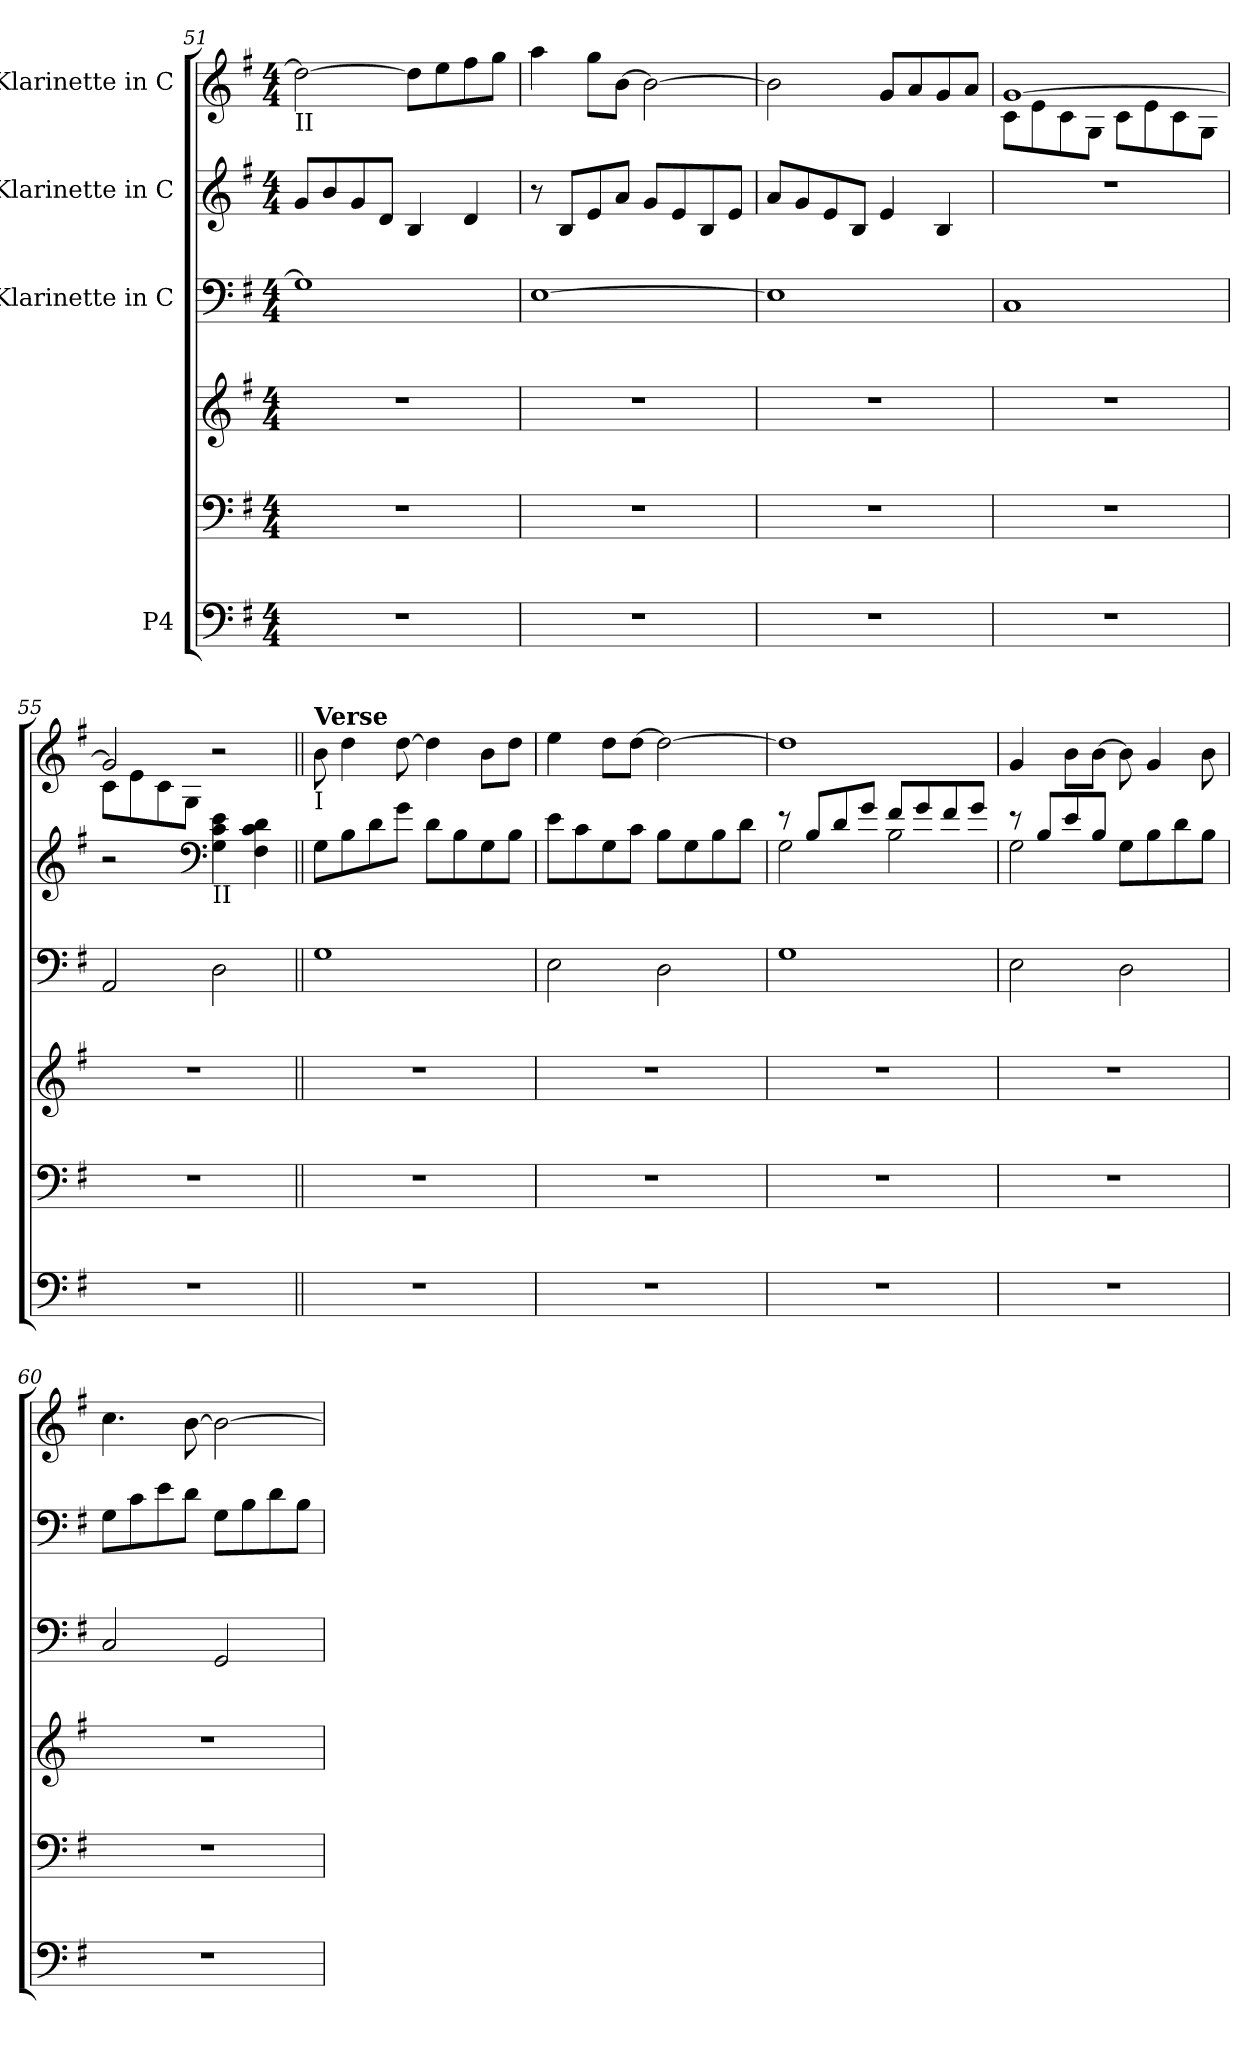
**kern	**kern	**kern	**kern	**kern	**kern
*part4	*part4	*part4	*part3	*part2	*part1
*staff6	*staff5	*staff4	*staff3	*staff2	*staff1
*I"P4	*	*	*I"Klarinette in C	*I"Klarinette in C	*I"Klarinette in C
!!LO:LB:g=z
*clefF4	*clefF4	*clefG2	*clefF4	*clefG2	*clefG2
*k[f#]	*k[f#]	*k[f#]	*k[f#]	*k[f#]	*k[f#]
*G:	*G:	*G:	*G:	*G:	*G:
*M4/4	*M4/4	*M4/4	*M4/4	*M4/4	*M4/4
=51	=51	=51	=51	=51	=51
!	!	!	!	!	!LO:TX:b:t=II
1r	1r	1r	1Gi]	8gi/L	2ddi\_
.	.	.	.	8bi/	.
.	.	.	.	8gi/	.
.	.	.	.	8di/J	.
.	.	.	.	4Bi/	8ddi\L]
.	.	.	.	.	8eei\
.	.	.	.	4di/	8ff#i\
.	.	.	.	.	8ggi\J
=52	=52	=52	=52	=52	=52
1r	1r	1r	[1Ei	8r	4aai\
.	.	.	.	8Bi/L	.
.	.	.	.	8ei/	8ggi\L
.	.	.	.	8ai/J	[8bi\J
.	.	.	.	8gi/L	2bi\_
.	.	.	.	8ei/	.
.	.	.	.	8Bi/	.
.	.	.	.	8ei/J	.
=53	=53	=53	=53	=53	=53
1r	1r	1r	1Ei]	8ai/L	2bi\]
.	.	.	.	8gi/	.
.	.	.	.	8ei/	.
.	.	.	.	8Bi/J	.
.	.	.	.	4ei/	8gi/L
.	.	.	.	.	8ai/
.	.	.	.	4Bi/	8gi/
.	.	.	.	.	8ai/J
=54	=54	=54	=54	=54	=54
*	*	*	*	*	*^
1r	1r	1r	1Ci	1r	[1gi	8ci\L
.	.	.	.	.	.	8ei\
.	.	.	.	.	.	8ci\
.	.	.	.	.	.	8Gi\J
.	.	.	.	.	.	8ci\L
.	.	.	.	.	.	8ei\
.	.	.	.	.	.	8ci\
.	.	.	.	.	.	8Gi\J
=55	=55	=55	=55	=55	=55	=55
1r	1r	1r	2AAi/	2r	2gi/]	8ci\L
.	.	.	.	.	.	8ei\
.	.	.	.	.	.	8ci\
.	.	.	.	.	.	8Gi\J
*	*	*	*	*clefF4	*	*
!	!	!	!	!LO:TX:b:t=II	!	!
.	.	.	2Di\	4Gi\ 4ci 4ei	2r	2ryy
.	.	.	.	4F#i\ 4ci 4di	.	.
*	*	*	*	*	*v	*v
!!LO:LB:g=z
=56||	=56||	=56||	=56||	=56||	=56||
!	!	!	!	!	!LO:TX:a:B:t=Verse
!	!	!	!	!	!LO:TX:b:t=I
1r	1r	1r	1Gi	8Gi\L	8bi\
.	.	.	.	8Bi\	4ddi\
.	.	.	.	8di\	.
.	.	.	.	8gi\J	[8ddi\
.	.	.	.	8di\L	4ddi\]
.	.	.	.	8Bi\	.
.	.	.	.	8Gi\	8bi\L
.	.	.	.	8Bi\J	8ddi\J
=57	=57	=57	=57	=57	=57
1r	1r	1r	2Ei\	8ei\L	4eei\
.	.	.	.	8ci\	.
.	.	.	.	8Gi\	8ddi\L
.	.	.	.	8ci\J	[8ddi\J
.	.	.	2Di\	8Bi\L	2ddi\_
.	.	.	.	8Gi\	.
.	.	.	.	8Bi\	.
.	.	.	.	8di\J	.
=58	=58	=58	=58	=58	=58
*	*	*	*	*^	*
1r	1r	1r	1Gi	8r	2Gi\	1ddi]
.	.	.	.	8Bi/L	.	.
.	.	.	.	8di/	.	.
.	.	.	.	8gi/J	.	.
.	.	.	.	8f#i/L	2Bi\	.
.	.	.	.	8gi/	.	.
.	.	.	.	8f#i/	.	.
.	.	.	.	8gi/J	.	.
=59	=59	=59	=59	=59	=59	=59
1r	1r	1r	2Ei\	8r	2Gi\	4gi/
.	.	.	.	8Bi/L	.	.
.	.	.	.	8ei/	.	8bi\L
.	.	.	.	8Bi/J	.	[8bi\J
.	.	.	2Di\	8Gi\L	2ryy	8bi\]
.	.	.	.	8Bi\	.	4gi/
.	.	.	.	8di\	.	.
.	.	.	.	8Bi\J	.	8bi\
*	*	*	*	*v	*v	*
=60	=60	=60	=60	=60	=60
1r	1r	1r	2Ci/	8Gi\L	4.cci\
.	.	.	.	8ci\	.
.	.	.	.	8ei\	.
.	.	.	.	8di\J	[8bi\
.	.	.	2GGi/	8Gi\L	2bi\_
.	.	.	.	8Bi\	.
.	.	.	.	8di\	.
.	.	.	.	8Bi\J	.
=	=	=	=	=	=
*-	*-	*-	*-	*-	*-
